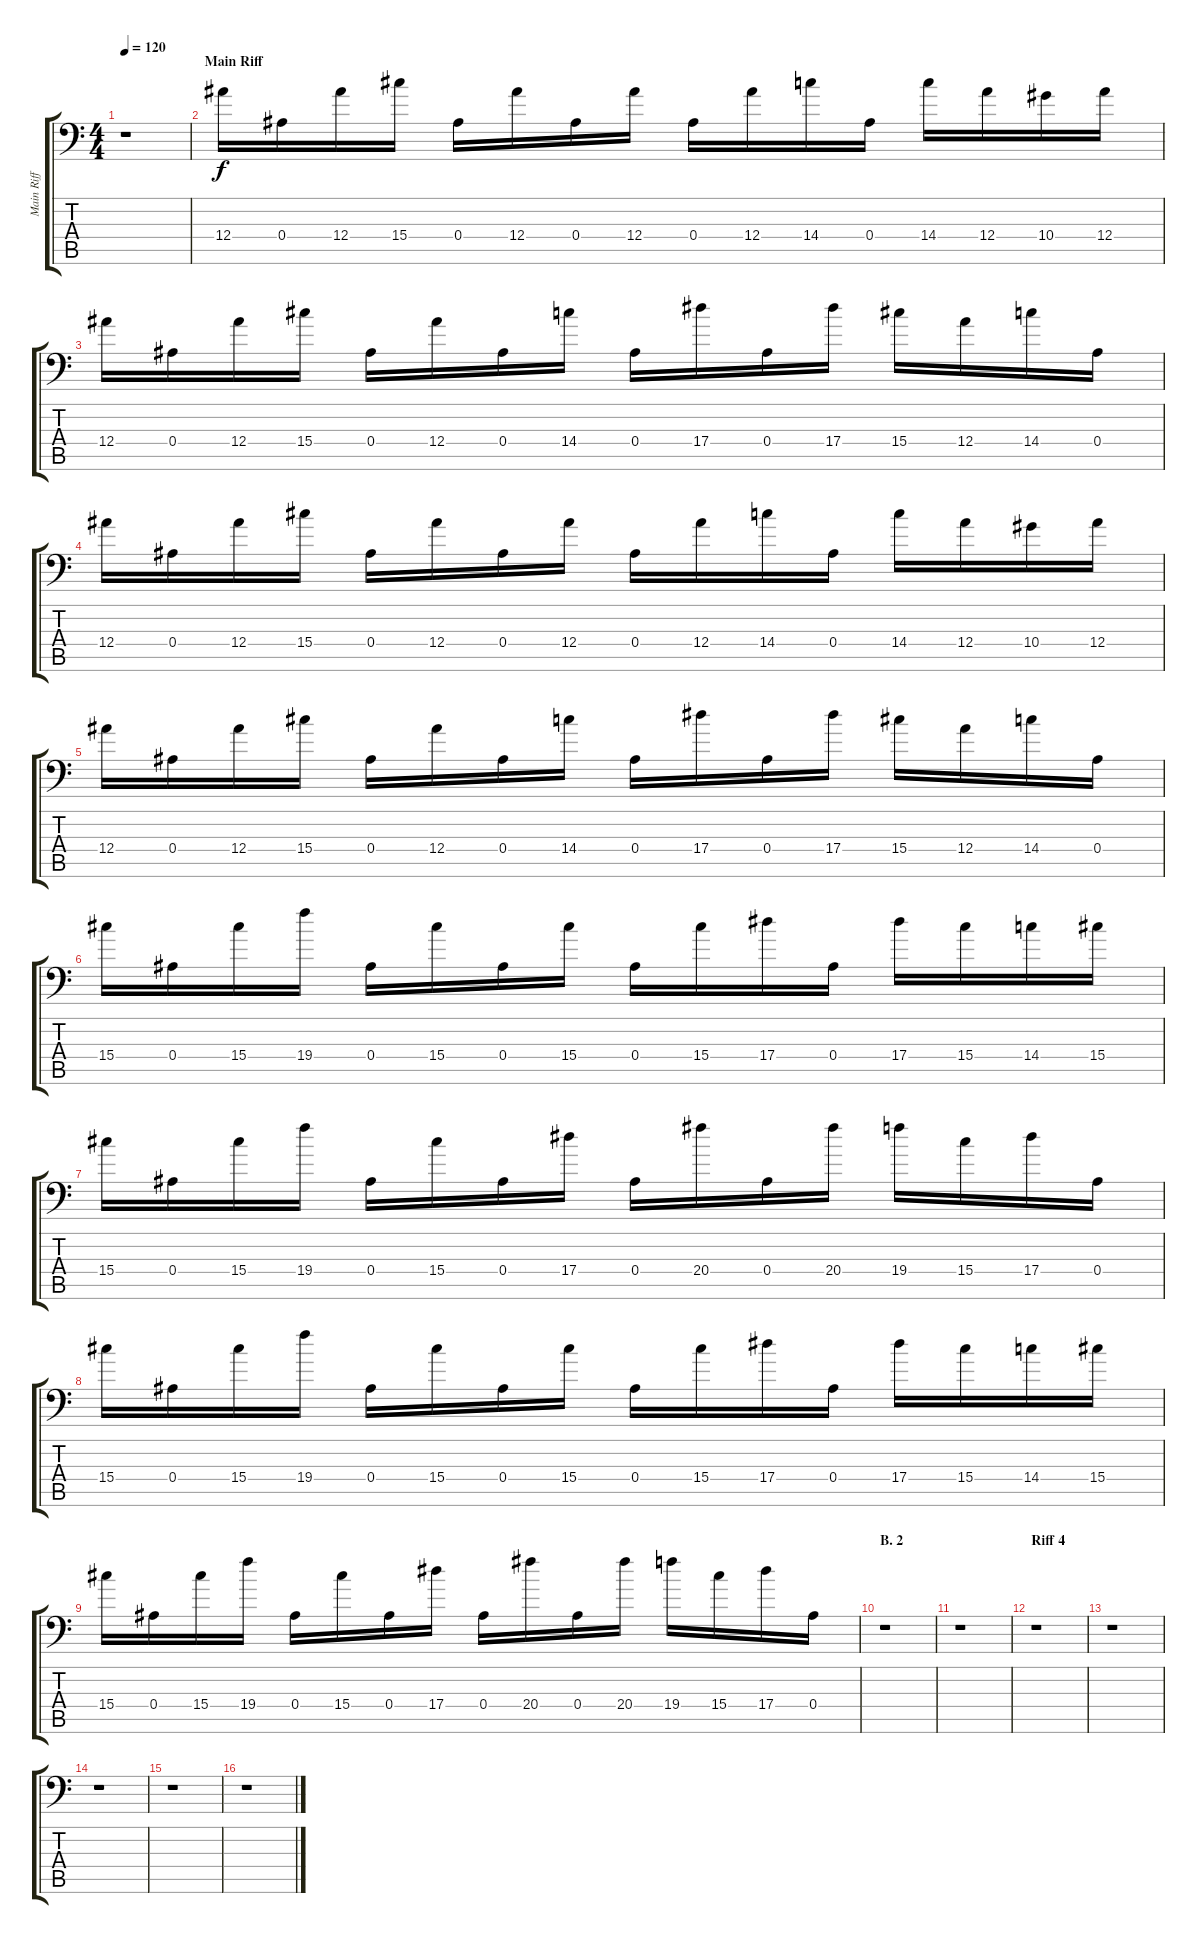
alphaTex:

\track ("Main Riff Harmonics" "Main Riff ") {instrument distortionguitar}
\staff {score tabs}
\tuning (C4 G3 Eb3 Bb2 F2 Bb1) {hide}
\ts (4 4)
\tempo 120
\clef f4
\ks c
r.1{dy f} |
\section ("" "Main Riff")
12.4.16 0.4.16 12.4.16 15.4.16 0.4.16 12.4.16 0.4.16 12.4.16 0.4.16 12.4.16 14.4.16 0.4.16 14.4.16 12.4.16 10.4.16 12.4.16 |
12.4.16 0.4.16 12.4.16 15.4.16 0.4.16 12.4.16 0.4.16 14.4.16 0.4.16 17.4.16 0.4.16 17.4.16 15.4.16 12.4.16 14.4.16 0.4.16 |
12.4.16 0.4.16 12.4.16 15.4.16 0.4.16 12.4.16 0.4.16 12.4.16 0.4.16 12.4.16 14.4.16 0.4.16 14.4.16 12.4.16 10.4.16 12.4.16 |
12.4.16 0.4.16 12.4.16 15.4.16 0.4.16 12.4.16 0.4.16 14.4.16 0.4.16 17.4.16 0.4.16 17.4.16 15.4.16 12.4.16 14.4.16 0.4.16 |
15.4.16 0.4.16 15.4.16 19.4.16 0.4.16 15.4.16 0.4.16 15.4.16 0.4.16 15.4.16 17.4.16 0.4.16 17.4.16 15.4.16 14.4.16 15.4.16 |
15.4.16 0.4.16 15.4.16 19.4.16 0.4.16 15.4.16 0.4.16 17.4.16 0.4.16 20.4.16 0.4.16 20.4.16 19.4.16 15.4.16 17.4.16 0.4.16 |
15.4.16 0.4.16 15.4.16 19.4.16 0.4.16 15.4.16 0.4.16 15.4.16 0.4.16 15.4.16 17.4.16 0.4.16 17.4.16 15.4.16 14.4.16 15.4.16 |
15.4.16 0.4.16 15.4.16 19.4.16 0.4.16 15.4.16 0.4.16 17.4.16 0.4.16 20.4.16 0.4.16 20.4.16 19.4.16 15.4.16 17.4.16 0.4.16 |
\section ("" "B. 2")
r.1 |
r.1 |
\section ("" "Riff 4")
r.1 |
r.1 |
r.1 |
r.1 |
r.1
